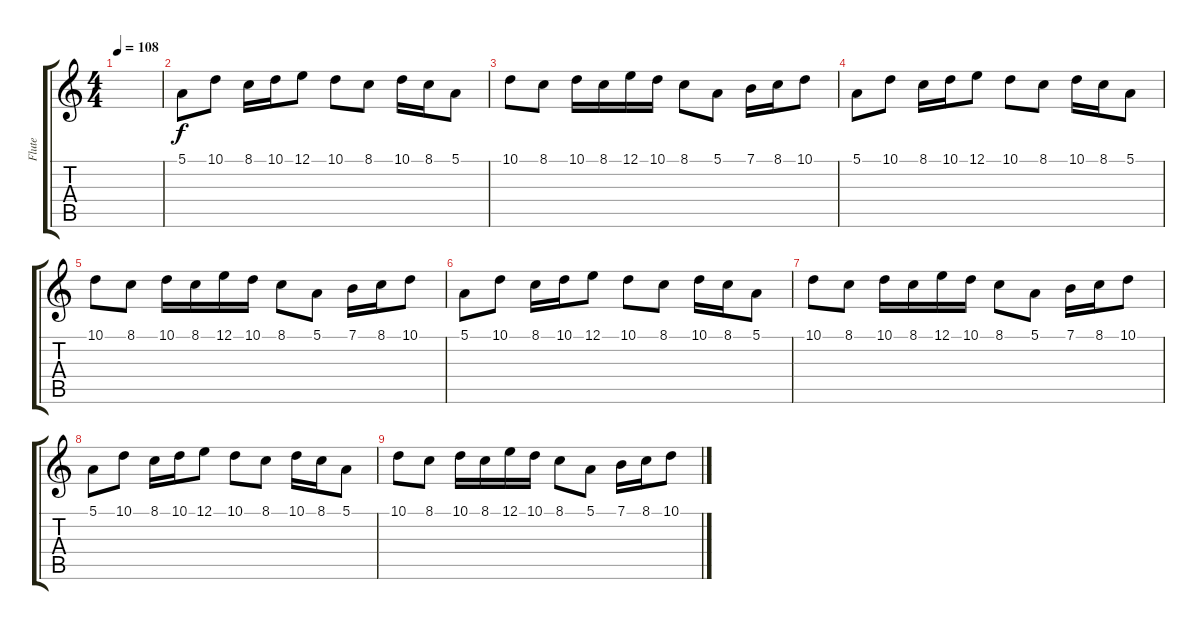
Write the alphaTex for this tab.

\track ("Flute" "Flute") {instrument flute}
\staff {score tabs}
\tuning (E4 B3 G3 D3 A2 E2) {hide}
\ts (4 4)
\tempo 108
\clef g2
\ks c
|
5.1.8 10.1.8 8.1.16 10.1.16 12.1.8 10.1.8 8.1.8 10.1.16 8.1.16 5.1.8 |
10.1.8 8.1.8 10.1.16 8.1.16 12.1.16 10.1.16 8.1.8 5.1.8 7.1.16 8.1.16 10.1.8 |
5.1.8 10.1.8 8.1.16 10.1.16 12.1.8 10.1.8 8.1.8 10.1.16 8.1.16 5.1.8 |
10.1.8 8.1.8 10.1.16 8.1.16 12.1.16 10.1.16 8.1.8 5.1.8 7.1.16 8.1.16 10.1.8 |
5.1.8 10.1.8 8.1.16 10.1.16 12.1.8 10.1.8 8.1.8 10.1.16 8.1.16 5.1.8 |
10.1.8 8.1.8 10.1.16 8.1.16 12.1.16 10.1.16 8.1.8 5.1.8 7.1.16 8.1.16 10.1.8 |
5.1.8 10.1.8 8.1.16 10.1.16 12.1.8 10.1.8 8.1.8 10.1.16 8.1.16 5.1.8 |
10.1.8 8.1.8 10.1.16 8.1.16 12.1.16 10.1.16 8.1.8 5.1.8 7.1.16 8.1.16 10.1.8
